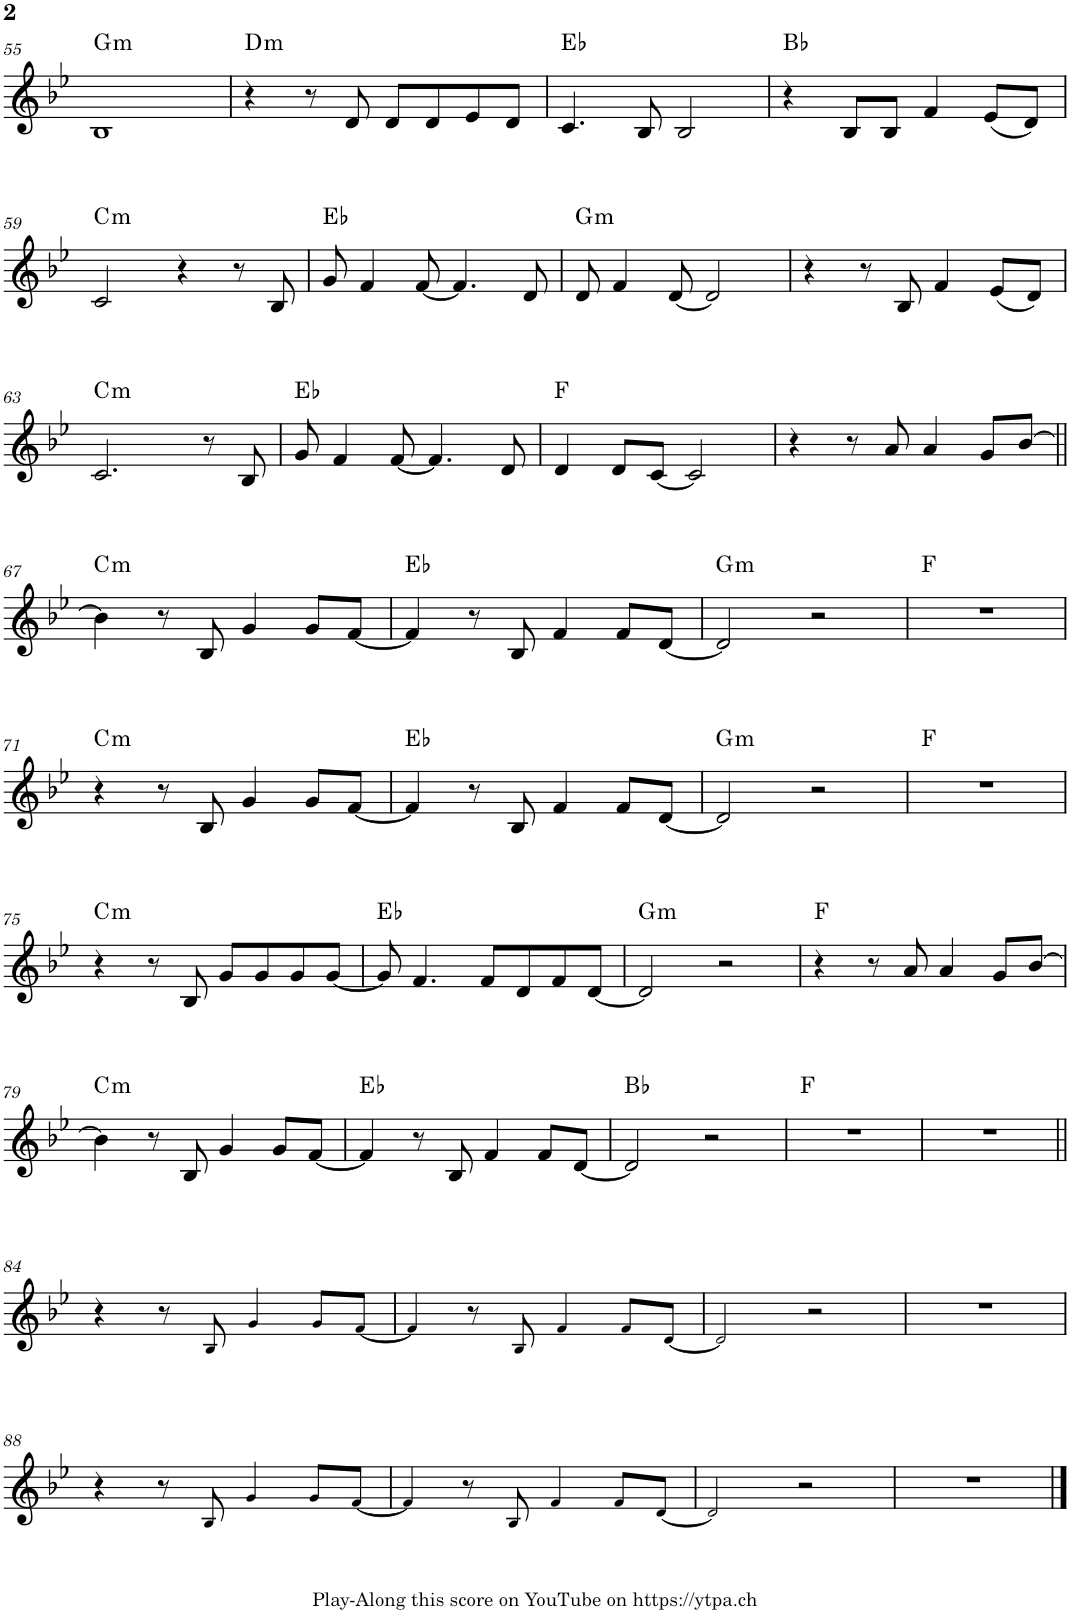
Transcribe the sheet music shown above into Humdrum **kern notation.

**kern	**harte
*part1	*part1
*staff1	*
*I"Piano	*
*I'Pno.	*
!!LO:PB:g=z
*clefG2	*
*k[b-e-]	*
*M4/4	*
=55	=55
!	!LO:H:kt=m
1B-	G:min
=56	=56
!	!LO:H:kt=m
4r	D:min
8r	.
8d/	.
8d/L	.
8d/	.
8e-/	.
8d/J	.
=57	=57
4.c/	Eb:maj
8B-/	.
2B-/	.
=58	=58
4r	Bb:maj
8B-/L	.
8B-/J	.
4f/	.
(8e-/L	.
8d/J)	.
!!LO:LB:g=z
=59	=59
!	!LO:H:kt=m
2c/	C:min
4r	.
8r	.
8B-/	.
=60	=60
8g/	Eb:maj
4f/	.
[8f/	.
4.f/]	.
8d/	.
=61	=61
!	!LO:H:kt=m
8d/	G:min
4f/	.
[8d/	.
2d/]	.
=62	=62
4r	.
8r	.
8B-/	.
4f/	.
(8e-/L	.
8d/J)	.
!!LO:LB:g=z
=63	=63
!	!LO:H:kt=m
2.c/	C:min
8r	.
8B-/	.
=64	=64
8g/	Eb:maj
4f/	.
[8f/	.
4.f/]	.
8d/	.
=65	=65
4d/	F:maj
8d/L	.
[8c/J	.
2c/]	.
=66	=66
4r	.
8r	.
8a/	.
4a/	.
8g/L	.
[8b-/J	.
!!LO:LB:g=z
=67||	=67||
!	!LO:H:kt=m
4b-\]	C:min
8r	.
8B-/	.
4g/	.
8g/L	.
[8f/J	.
=68	=68
4f/]	Eb:maj
8r	.
8B-/	.
4f/	.
8f/L	.
[8d/J	.
=69	=69
!	!LO:H:kt=m
2d/]	G:min
2r	.
=70	=70
1r	F:maj
!!LO:LB:g=z
=71	=71
!	!LO:H:kt=m
4r	C:min
8r	.
8B-/	.
4g/	.
8g/L	.
[8f/J	.
=72	=72
4f/]	Eb:maj
8r	.
8B-/	.
4f/	.
8f/L	.
[8d/J	.
=73	=73
!	!LO:H:kt=m
2d/]	G:min
2r	.
=74	=74
1r	F:maj
!!LO:LB:g=z
=75	=75
!	!LO:H:kt=m
4r	C:min
8r	.
8B-/	.
8g/L	.
8g/	.
8g/	.
[8g/J	.
=76	=76
8g/]	Eb:maj
4.f/	.
8f/L	.
8d/	.
8f/	.
[8d/J	.
=77	=77
!	!LO:H:kt=m
2d/]	G:min
2r	.
=78	=78
4r	F:maj
8r	.
8a/	.
4a/	.
8g/L	.
[8b-/J	.
!!LO:LB:g=z
=79	=79
!	!LO:H:kt=m
4b-\]	C:min
8r	.
8B-/	.
4g/	.
8g/L	.
[8f/J	.
=80	=80
4f/]	Eb:maj
8r	.
8B-/	.
4f/	.
8f/L	.
[8d/J	.
=81	=81
2d/]	Bb:maj
2r	.
=82	=82
1r	F:maj
=83	=83
1r	.
!!LO:LB:g=z
=84||	=84||
4r	.
8r	.
8B-!/	.
4g!/	.
8g!/L	.
[8f!/J	.
=85	=85
4f!/]	.
8r	.
8B-!/	.
4f!/	.
8f!/L	.
[8d!/J	.
=86	=86
2d!/]	.
2r	.
=87	=87
1r	.
!!LO:LB:g=z
=88	=88
4r	.
8r	.
8B-!/	.
4g!/	.
8g!/L	.
[8f!/J	.
=89	=89
4f!/]	.
8r	.
8B-!/	.
4f!/	.
8f!/L	.
[8d!/J	.
=90	=90
2d!/]	.
2r	.
=91	=91
1r	.
==	==
*-	*-
